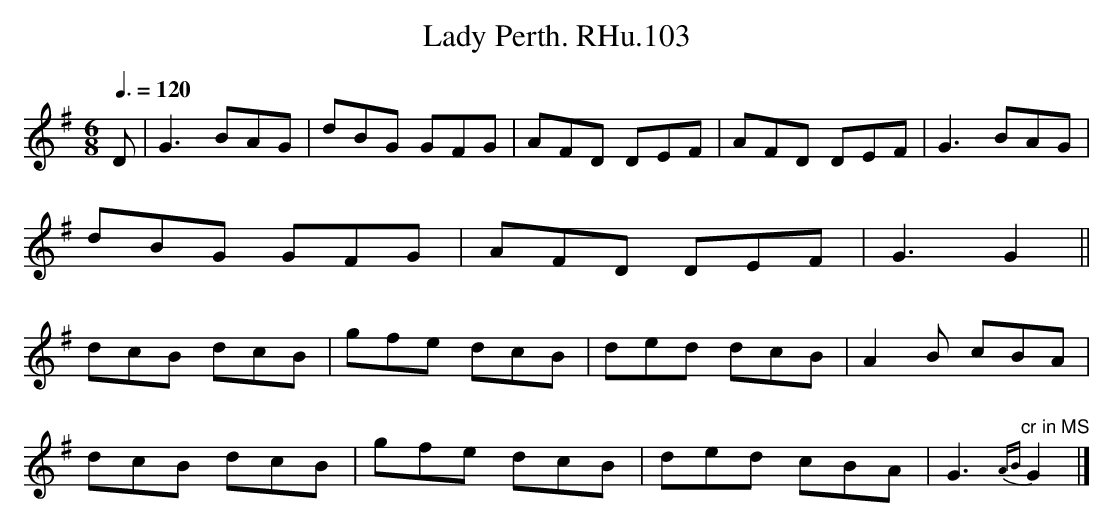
X:1
T:Lady Perth. RHu.103
M:6/8
L:1/8
Q:3/8=120
K:G
D|G3 BAG|dBG GFG|AFD DEF|AFD DEF|
G3 BAG|dBG GFG|AFD DEF|G3G2||
dcB dcB|gfe dcB|ded dcB|A2B cBA|!
dcB dcB|gfe dcB|ded cBA|G3"cr in MS"{AB}G2|]
